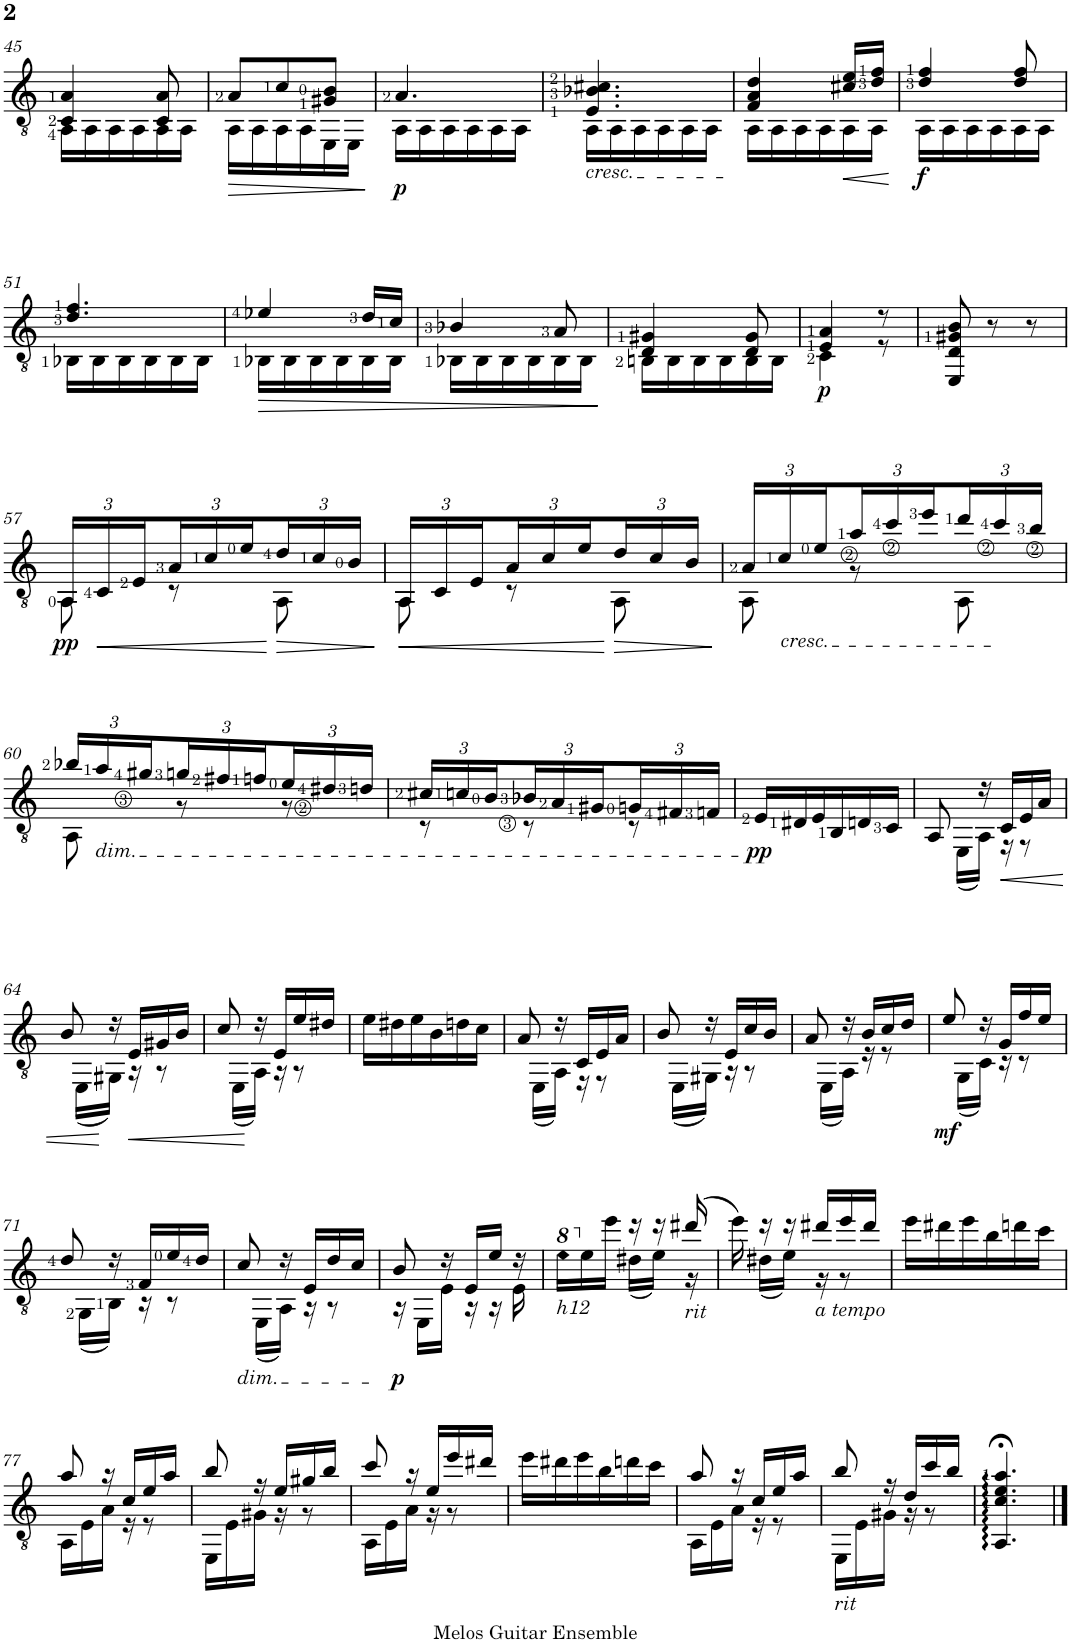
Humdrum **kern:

**kern	**dynam
*part1	*part1
*staff1	*staff1
*I"클래식 기타	*
!!LO:PB:g=z
*clefGv2	*
*k[]	*
*M3/8	*
=45	=45
*^	*
4C/ 4A/	16AA\LL	.
.	16AA\	.
.	16AA\	.
.	16AA\	.
8C/ 8A/	16AA\	.
.	16AA\JJ	.
=46	=46	=46
!	!	!LO:HP:b
8A/L	16AA\LL	>
.	16AA\	.
8c/	16AA\	.
.	16AA\	.
8G#X/ 8B/J	16EE\	.
.	16EE\JJ	.
*v	*v	*
.	]
=47	=47
*^	*
!	!	!LO:DY:b
4.A/	16AA\LL	p
.	16AA\	.
.	16AA\	.
.	16AA\	.
.	16AA\	.
.	16AA\JJ	.
=48	=48	=48
!LO:TX:b:i:t=cresc.	!	!
4.E/ 4.B-X/ 4.c#X/	16AA\LL	.
.	16AA\	.
.	16AA\	.
.	16AA\	.
.	16AA\	.
.	16AA\JJ	.
=49	=49	=49
4F/ 4A/ 4d/	16AA\LL	.
.	16AA\	.
.	16AA\	.
.	16AA\	.
!	!	!LO:HP:b
16c#X/ 16e/LL	16AA\	<
16d/ 16f/JJ	16AA\JJ	.
*v	*v	*
.	[
=50	=50
*^	*
!	!	!LO:DY:b
4d/ 4f/	16AA\LL	f
.	16AA\	.
.	16AA\	.
.	16AA\	.
8d/ 8f/	16AA\	.
.	16AA\JJ	.
!!LO:LB:g=z	!!
=51	=51	=51
4.d/ 4.f/	16BB-X\LL	.
.	16BB-\	.
.	16BB-\	.
.	16BB-\	.
.	16BB-\	.
.	16BB-\JJ	.
=52	=52	=52
!	!	!LO:HP:b
4e-X/	16BB-X\LL	>
.	16BB-\	.
.	16BB-\	.
.	16BB-\	.
16d/LL	16BB-\	.
16c/JJ	16BB-\JJ	.
=53	=53	=53
4B-X/	16BB-X\LL	.
.	16BB-\	.
.	16BB-\	.
.	16BB-\	.
8A/	16BB-\	.
.	16BB-\JJ	.
*v	*v	*
.	]
=54	=54
*^	*
4D/ 4G#X/	16BBn\LL	.
.	16BB\	.
.	16BB\	.
.	16BB\	.
8D/ 8G#/	16BB\	.
.	16BB\JJ	.
=55	=55	=55
!	!	!LO:DY:b
4E/ 4A/	4C\	p
8r	8r	.
*v	*v	*
=56	=56
8EE/ 8D/ 8G#X/ 8B/	.
8r	.
8r	.
!!LO:LB:g=z
=57	=57
*Xbrackettup	*
*^	*
!	!	!LO:DY:b
24AA/LL	8AA\	pp
!	!	!LO:HP:b
24C/	.	<
24E/	.	.
24A/	8r	.
24c/	.	.
24e/	.	.
!	!	!LO:HP:n=1:b
24d/	8AA\	[ >
24c/	.	.
24B/JJ	.	.
*v	*v	*
.	]
=58	=58
!	!LO:HP:b
*^	*
24AA/LL	8AA\	<
24C/	.	.
24E/	.	.
24A/	8r	.
24c/	.	.
24e/	.	.
!	!	!LO:HP:n=1:b
24d/	8AA\	[ >
24c/	.	.
24B/JJ	.	.
*v	*v	*
.	]
=59	=59
*^	*
24A/LL	8AA\	.
!LO:TX:b:i:t=cresc.	!	!
24c/	.	.
24e/	.	.
24a/	8r	.
24cc/	.	.
24ee/	.	.
24dd/	8AA\	.
24cc/	.	.
24b/JJ	.	.
!!LO:LB:g=z	!!
=60	=60	=60
24b-X/LL	8AA\	.
!LO:TX:b:i:t=dim.	!	!
24a/	.	.
24g#X/	.	.
24gn/	8r	.
24f#X/	.	.
24fn/	.	.
24e/	8r	.
24d#X/	.	.
24dn/JJ	.	.
=61	=61	=61
24c#X/LL	8r	.
24cn/	.	.
24B/	.	.
24B-X/	8r	.
24A/	.	.
24G#X/	.	.
24Gn/	8r	.
24F#X/	.	.
24Fn/JJ	.	.
*v	*v	*
=62	=62
!	!LO:DY:b
16E/LL	pp
16D#X/	.
16E/	.
16BB/	.
16Dn/	.
16C/JJ	.
=63	=63
*^	*
8AA/	16ryy	.
.	(16EE\LL	.
16r	16AA\JJ)	.
!	!	!LO:HP:b
16C/LL	16r	<
16E/	8r	.
16A/JJ	.	.
!!LO:LB:g=z	!!
=64	=64	=64
8B/	16ryy	.
.	(16EE\LL	.
16r	16GG#X\JJ)	[
!	!	!LO:HP:b
16E/LL	16r	<
16G#X/	8r	.
16B/JJ	.	.
=65	=65	=65
8c/	16ryy	.
.	(16EE\LL	.
16r	16AA\JJ)	[
16E/LL	16r	.
16e/	8r	.
16d#X/JJ	.	.
*v	*v	*
=66	=66
16e\LL	.
16d#X\	.
16e\	.
16B\	.
16dn\	.
16c\JJ	.
=67	=67
*^	*
8A/	16ryy	.
.	(16EE\LL	.
16r	16AA\JJ)	.
16C/LL	16r	.
16E/	8r	.
16A/JJ	.	.
=68	=68	=68
8B/	16ryy	.
.	(16EE\LL	.
16r	16GG#X\JJ)	.
16E/LL	16r	.
16c/	8r	.
16B/JJ	.	.
=69	=69	=69
8A/	16ryy	.
.	(16EE\LL	.
16r	16AA\JJ)	.
16B/LL	16r	.
16c/	8r	.
16d/JJ	.	.
=70	=70	=70
!	!	!LO:DY:b
8e/	16ryy	mf
.	(16GG\LL	.
16r	16C\JJ)	.
16G/LL	16r	.
16f/	8r	.
16e/JJ	.	.
!!LO:LB:g=z	!!
=71	=71	=71
8d/	16ryy	.
.	(16GG\LL	.
16r	16BB\JJ)	.
16F/LL	16r	.
16e/	8r	.
16d/JJ	.	.
=72	=72	=72
!LO:TX:b:i:t=dim.	!	!
8c/	16ryy	.
.	(16EE\LL	.
16r	16AA\JJ)	.
16E/LL	16r	.
16d/	8r	.
16c/JJ	.	.
=73	=73	=73
!	!	!LO:DY:b
8B/	16r	p
.	16EE\LL	.
16r	16E\JJ	.
16E/LL	16r	.
16e/JJ	16r	.
16r	16E\	.
=74	=74	=74
*8va	*	*
!LO:TX:b:i:t=h12	!	!
!LO:N:head=diamond	!	!
16ee\LL	8.ryy	.
*X8va	*	*
16e\	.	.
16ee\JJ	.	.
16r	(16d#X\LL	.
16r	16e\JJ)	.
!LO:TX:b:i:t=rit	!	!
(16dd#X/	16r	.
=75	=75	=75
16ee\)	16ryy	.
16r	(16d#X\LL	.
16r	16e\JJ)	.
!LO:TX:b:i:t=a tempo	!	!
16dd#X/LL	16r	.
16ee/	8r	.
16dd#/JJ	.	.
*v	*v	*
=76	=76
16ee\LL	.
16dd#X\	.
16ee\	.
16b\	.
16ddn\	.
16cc\JJ	.
!!LO:LB:g=z
=77	=77
*^	*
8a/	16AA\LL	.
.	16E\	.
16r	16A\JJ	.
16c/LL	16r	.
16e/	8r	.
16a/JJ	.	.
=78	=78	=78
8b/	16EE\LL	.
.	16E\	.
16r	16G#X\JJ	.
16e/LL	16r	.
16g#X/	8r	.
16b/JJ	.	.
=79	=79	=79
8cc/	16AA\LL	.
.	16E\	.
16r	16A\JJ	.
16e/LL	16r	.
16ee/	8r	.
16dd#X/JJ	.	.
*v	*v	*
=80	=80
16ee\LL	.
16dd#X\	.
16ee\	.
16b\	.
16ddn\	.
16cc\JJ	.
=81	=81
*^	*
8a/	16AA\LL	.
.	16E\	.
16r	16A\JJ	.
16c/LL	16r	.
16e/	8r	.
16a/JJ	.	.
=82	=82	=82
!LO:TX:b:i:t=rit	!	!
8b/	16EE\LL	.
.	16E\	.
16r	16G#X\JJ	.
16d/LL	16r	.
16cc/	8r	.
16b/JJ	.	.
*v	*v	*
=83	=83
4.AA/:;< 4.c/:;< 4.e/:;< 4.a/:;<	.
==	==
*-	*-
